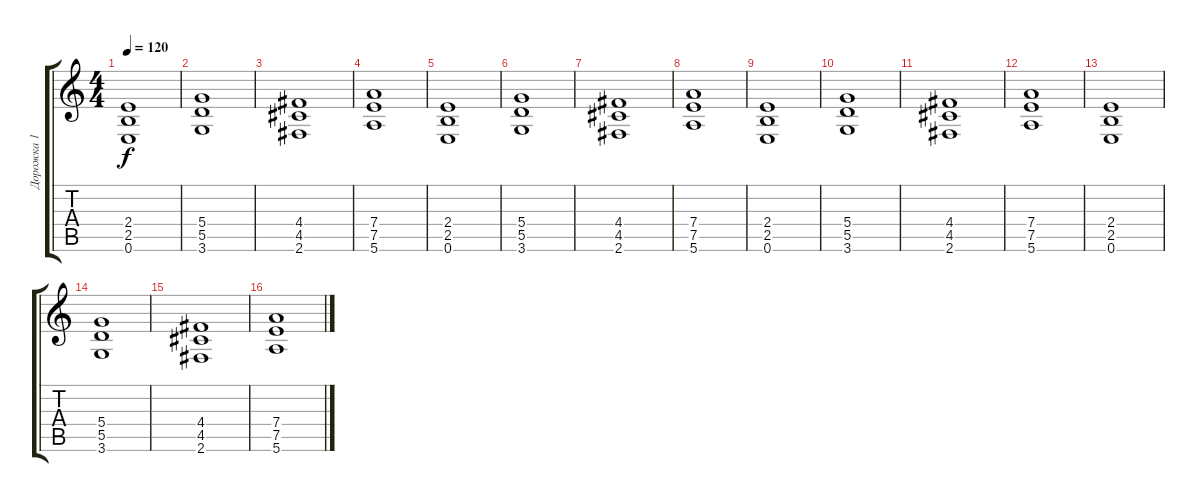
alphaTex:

\track ("Дорожка 1" "Дорожка 1") {instrument distortionguitar}
\staff {score tabs}
\tuning (E4 B3 G3 D3 A2 E2) {hide}
\ts (4 4)
\tempo 120
\clef g2
\ks c
(2.4 2.5 0.6).1{dy f} |
(5.4 5.5 3.6).1 |
(4.4 4.5 2.6).1 |
(7.4 7.5 5.6).1 |
(2.4 2.5 0.6).1 |
(5.4 5.5 3.6).1 |
(4.4 4.5 2.6).1 |
(7.4 7.5 5.6).1 |
(2.4 2.5 0.6).1 |
(5.4 5.5 3.6).1 |
(4.4 4.5 2.6).1 |
(7.4 7.5 5.6).1 |
(2.4 2.5 0.6).1 |
(5.4 5.5 3.6).1 |
(4.4 4.5 2.6).1 |
(7.4 7.5 5.6).1
